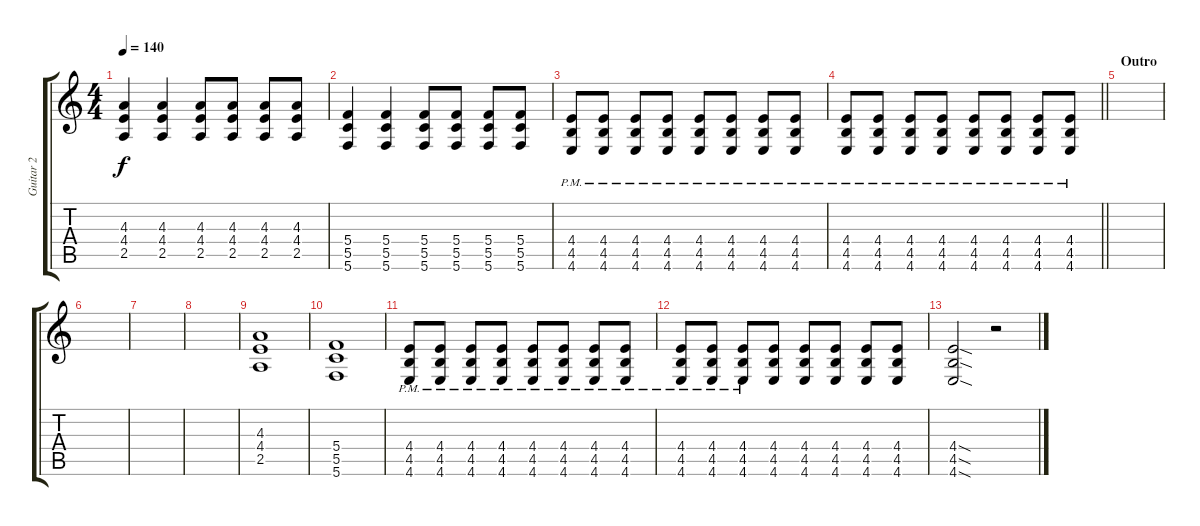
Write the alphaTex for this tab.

\track ("Guitar 2" "Guitar 2") {instrument overdrivenguitar}
\staff {score tabs}
\tuning (D4 A3 F3 C3 G2 C2) {hide}
\ts (4 4)
\tempo 140
\clef g2
\ks c
(4.3 4.4 2.5).4{dy f} (4.3 4.4 2.5).4 (4.3 4.4 2.5).8 (4.3 4.4 2.5).8 (4.3 4.4 2.5).8 (4.3 4.4 2.5).8 |
(5.4 5.5 5.6).4 (5.4 5.5 5.6).4 (5.4 5.5 5.6).8 (5.4 5.5 5.6).8 (5.4 5.5 5.6).8 (5.4 5.5 5.6).8 |
(4.4{pm} 4.5{pm} 4.6{pm}).8 (4.4{pm} 4.5{pm} 4.6{pm}).8 (4.4{pm} 4.5{pm} 4.6{pm}).8 (4.4{pm} 4.5{pm} 4.6{pm}).8 (4.4{pm} 4.5{pm} 4.6{pm}).8 (4.4{pm} 4.5{pm} 4.6{pm}).8 (4.4{pm} 4.5{pm} 4.6{pm}).8 (4.4{pm} 4.5{pm} 4.6{pm}).8 |
\barLineRight lightlight
(4.4{pm} 4.5{pm} 4.6{pm}).8 (4.4{pm} 4.5{pm} 4.6{pm}).8 (4.4{pm} 4.5{pm} 4.6{pm}).8 (4.4{pm} 4.5{pm} 4.6{pm}).8 (4.4{pm} 4.5{pm} 4.6{pm}).8 (4.4{pm} 4.5{pm} 4.6{pm}).8 (4.4{pm} 4.5{pm} 4.6{pm}).8 (4.4{pm} 4.5{pm} 4.6{pm}).8 |
\section ("" "Outro")
|
|
|
|
(4.3 4.4 2.5).1 |
(5.4 5.5 5.6).1 |
(4.4{pm} 4.5{pm} 4.6{pm}).8 (4.4{pm} 4.5{pm} 4.6{pm}).8 (4.4{pm} 4.5{pm} 4.6{pm}).8 (4.4{pm} 4.5{pm} 4.6{pm}).8 (4.4{pm} 4.5{pm} 4.6{pm}).8 (4.4{pm} 4.5{pm} 4.6{pm}).8 (4.4{pm} 4.5{pm} 4.6{pm}).8 (4.4{pm} 4.5{pm} 4.6{pm}).8 |
(4.4{pm} 4.5{pm} 4.6{pm}).8 (4.4{pm} 4.5{pm} 4.6{pm}).8 (4.4{pm} 4.5{pm} 4.6{pm}).8 (4.4 4.5 4.6).8 (4.4 4.5 4.6).8 (4.4 4.5 4.6).8 (4.4 4.5 4.6).8 (4.4 4.5 4.6).8 |
(4.4{sod} 4.5{sod} 4.6{sod}).2 r.2
